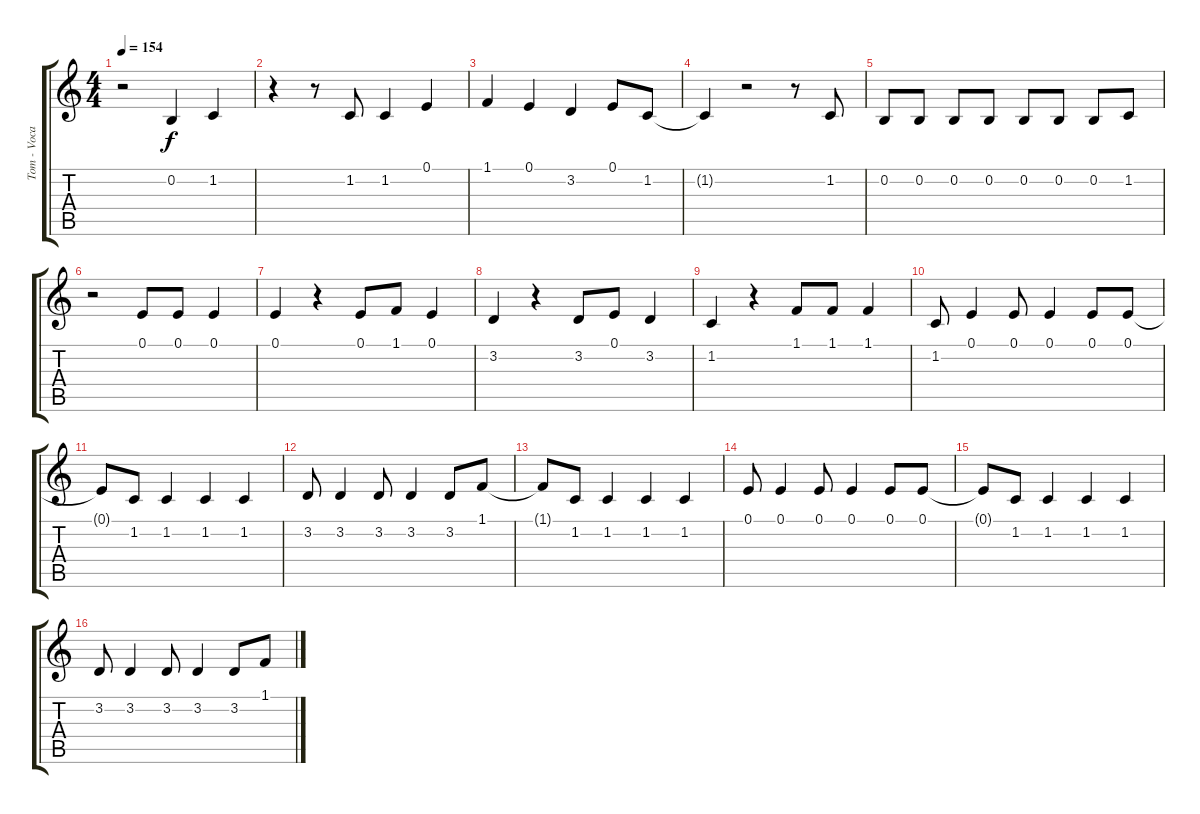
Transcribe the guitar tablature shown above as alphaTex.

\track ("Tom - Vocals" "Tom - Voca") {instrument synthbrass2}
\staff {score tabs}
\tuning (E4 B3 G3 D3 A2 E2) {hide}
\ts (4 4)
\tempo 154
\clef g2
\ks c
r.2{dy f} 0.2.4 1.2.4 |
r.4 r.8 1.2.8 1.2.4 0.1.4 |
1.1.4 0.1.4 3.2.4 0.1.8 1.2.8 |
1.2{t}.4 r.2 r.8 1.2.8 |
0.2.8 0.2.8 0.2.8 0.2.8 0.2.8 0.2.8 0.2.8 1.2.8 |
r.2 0.1.8 0.1.8 0.1.4 |
0.1.4 r.4 0.1.8 1.1.8 0.1.4 |
3.2.4 r.4 3.2.8 0.1.8 3.2.4 |
1.2.4 r.4 1.1.8 1.1.8 1.1.4 |
1.2.8 0.1.4 0.1.8 0.1.4 0.1.8 0.1.8 |
0.1{t}.8 1.2.8 1.2.4 1.2.4 1.2.4 |
3.2.8 3.2.4 3.2.8 3.2.4 3.2.8 1.1.8 |
1.1{t}.8 1.2.8 1.2.4 1.2.4 1.2.4 |
0.1.8 0.1.4 0.1.8 0.1.4 0.1.8 0.1.8 |
0.1{t}.8 1.2.8 1.2.4 1.2.4 1.2.4 |
3.2.8 3.2.4 3.2.8 3.2.4 3.2.8 1.1.8
